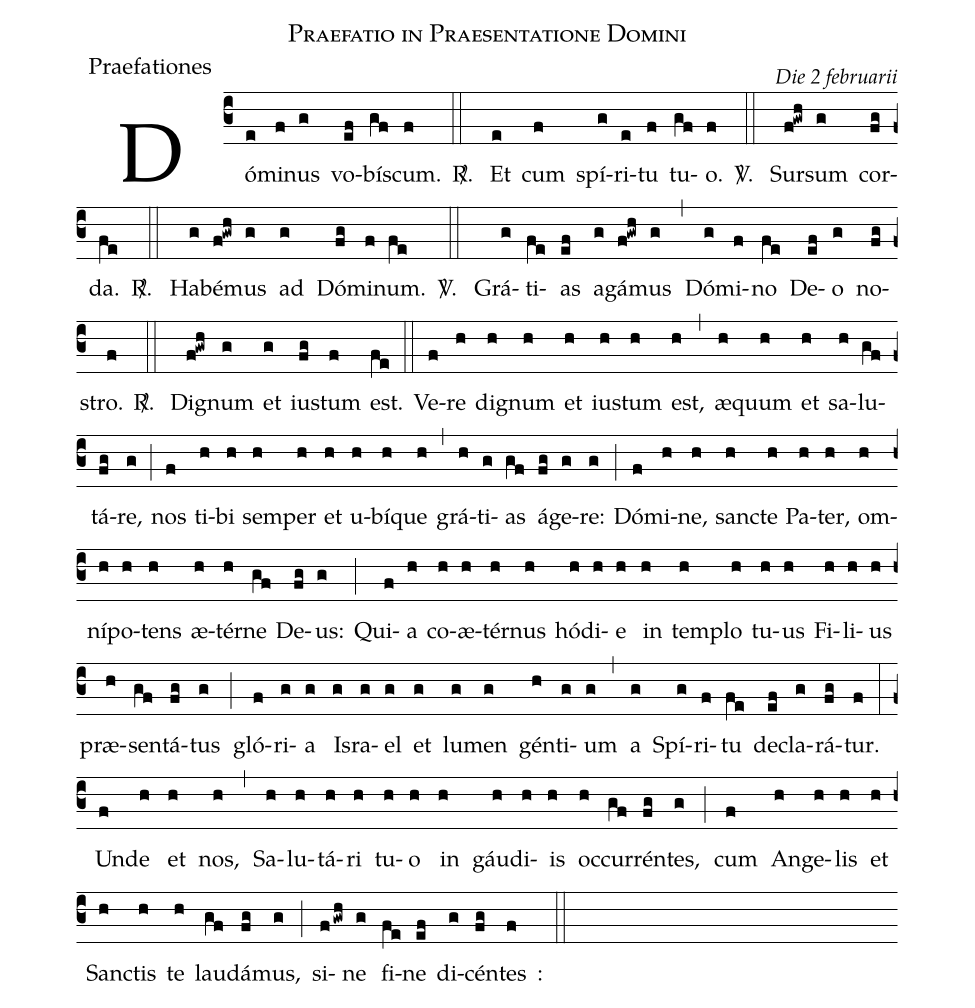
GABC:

name:Praefatio in Praesentatione Domini;
office-part:Praefationes;
commentary:Die 2 februarii;
%%
(c3) Dó(e)mi(f)nus(g) vo(ef)bí(gf)scum.(f)
<sp>R/</sp>. (::) Et(e) cum(f) spí(g)ri(e)tu(f) tu(gf)o.(f)
<sp>V/</sp>. (::) Sur(f!gwh)sum(g) cor(fg)da.(fe)
<sp>R/</sp>. (::) Ha(g)bé(f!gwh)mus(g) ad(g) Dó(fg)mi(f)num.(fe)
<sp>V/</sp>. (::) Grá(g)ti(fe)as(ef) a(g)gá(f!gwh)mus(g) (,)
Dó(g)mi(f)no(fe) De(ef)o(g) no(fg)stro.(f)
<sp>R/</sp>. (::) Di(f!gwh)gnum(g) et(g) iu(fg)stum(f) est.(fe) (::)
Ve(f)re(h) di(h)gnum(h) et(h) iu(h)stum(h) est,(h) (,) æ(h)quum(h) et(h) sa(h)lu(gf)tá(fg)re,(g) (;)
nos(f) ti(h)bi(h) sem(h)per(h) et(h) u(h)bí(h)que(h) (,) grá(h)ti(g)as(gf) á(fg)ge(g)re:(g) (;)
Dó(f)mi(h)ne,(h) san(h)cte(h) Pa(h)ter,(h) om(h)ní(h)po(h)tens(h) æ(h)tér(h)ne(gf) De(fg)us:(g) (;)
Qui(f)a(h) co(h)æ(h)tér(h)nus(h) hó(h)di(h)e(h) in(h) tem(h)plo(h) tu(h)us(h) Fi(h)li(h)us(h) præ(h)sen(gf)tá(fg)tus(g) (;)
gló(f)ri(g)a(g) Is(g)ra(g)el(g) et(g) lu(g)men(g) gén(h)ti(g)um(g) (,)
a(g) Spí(g)ri(f)tu(fe) de(ef)cla(g)rá(fg)tur.(f) (:) Un(f)de(h) et(h) nos,(h) (,)
Sa(h)lu(h)tá(h)ri(h) tu(h)o(h) in(h) gáu(h)di(h)is(h) oc(h)cur(gf)rén(fg)tes,(g) (;)
cum(f) An(h)ge(h)lis(h) et(h) Sanc(h)tis(h) te(h) lau(gf)dá(fg)mus,(g) (;)
si(fgwh)ne(g) fi(fe)ne(ef) di(g)cén(fg)tes(f) :() (::)
